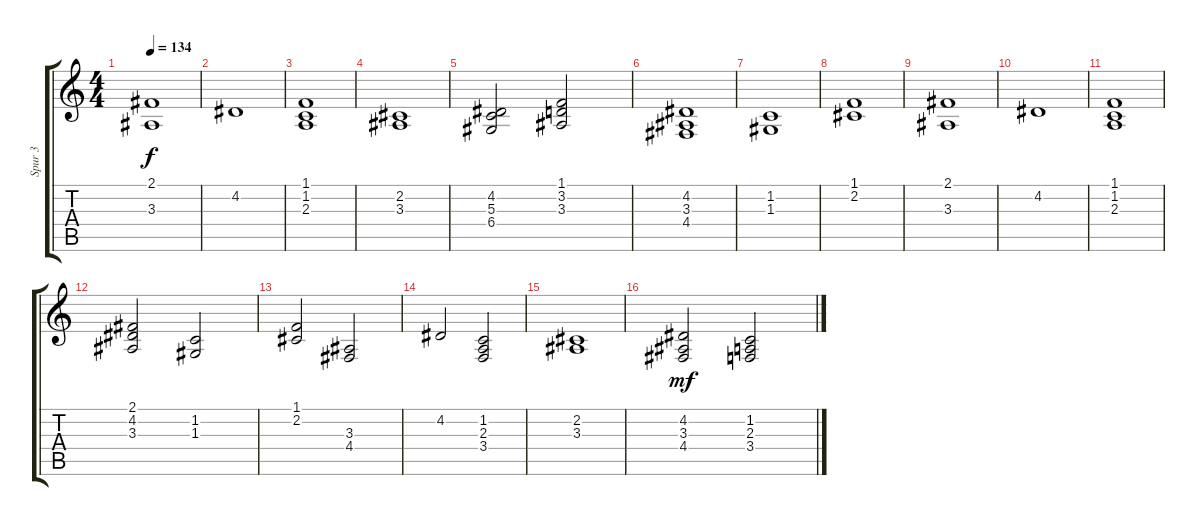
\track ("Spur 3" "Spur 3") {instrument stringensemble2}
\staff {score tabs}
\tuning (E4 B3 G3 D3 A2 E2) {hide}
\ts (4 4)
\tempo 134
\clef g2
\ks c
(2.1 3.3).1{dy f} |
4.2.1 |
(1.1 1.2 2.3).1 |
(2.2 3.3).1 |
(4.2 5.3 6.4).2 (1.1 3.2 3.3).2 |
(4.2 3.3 4.4).1 |
(1.2 1.3).1 |
(1.1 2.2).1 |
(2.1 3.3).1 |
4.2.1 |
(1.1 1.2 2.3).1 |
(2.1 4.2 3.3).2 (1.2 1.3).2 |
(1.1 2.2).2 (3.3 4.4).2 |
4.2.2 (1.2 2.3 3.4).2 |
(2.2 3.3).1 |
(4.2 3.3 4.4).2{dy mf} (1.2 2.3 3.4).2
